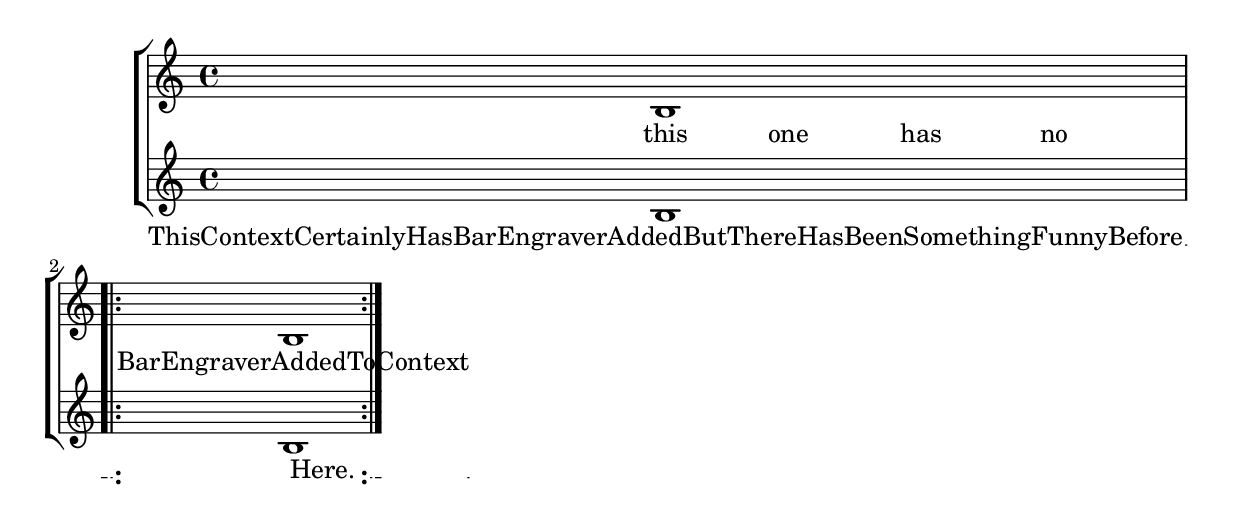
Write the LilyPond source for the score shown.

\version "2.1.30"

\header{
texidoc="
Adding a @code{Bar_engraver} to the Lyrics context makes sure that
lyrics do not collide with barlines.
"
}

\score {
	\context StaffGroup <<
	\notes \context Staff {
	        b1 \bar "|:" b1 \bar ":|"
	}
	\lyrics <<
	 	\context LyricsWithBars {
%		        thisContextHasBarEngraver1  added
		        ThisContextCertainlyHasBarEngraverAddedButThereHasBeenSomethingFunnyBefore1.  Here.
		}
		\context Lyrics {
		        this4 one has no BarEngraverAddedToContext1
		}
	>>
	\notes \new Staff { b1 b1 }
	>>
	\paper {
		raggedright = ##t
		\context {
			\ScoreContext
			\accepts "LyricsWithBars"
		}
		\context {
			\LyricsContext
			\consists "Bar_engraver"
			\name "LyricsWithBars"
		}
	}
}

